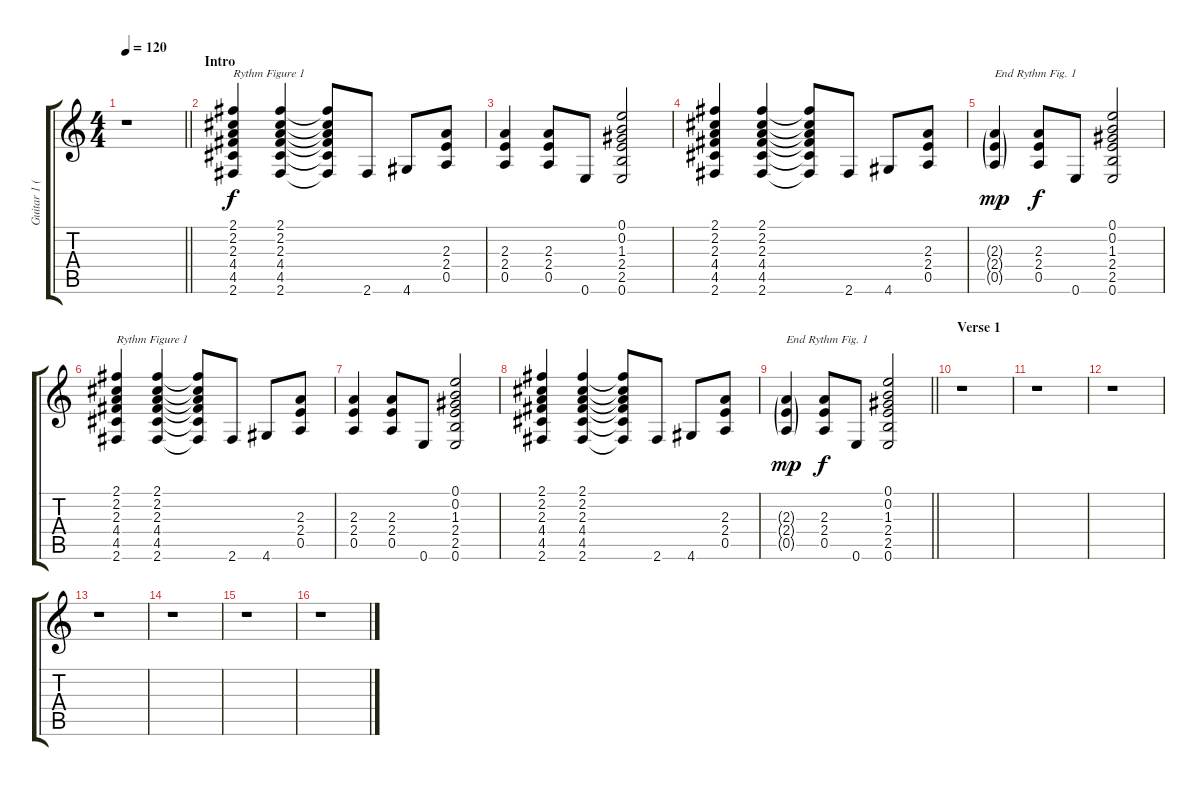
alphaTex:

\track ("Guitar 1 (Rhythm)" "Guitar 1 (") {instrument electricguitarclean}
\staff {score tabs}
\tuning (E4 B3 G3 D3 A2 E2) {hide}
\ts (4 4)
\tempo 120
\clef g2
\barLineRight lightlight
\ks c
r.1{dy f instrument electricguitarclean} |
\section ("" "Intro")
(2.1 2.2 2.3 4.4 4.5 2.6).4{txt "Rythm Figure 1"} (2.1 2.2 2.3 4.4 4.5 2.6).4 (2.1{t} 2.2{t} 2.3{t} 4.4{t} 4.5{t} 2.6{t}).8 2.6.8 4.6.8 (2.3 2.4 0.5).8 |
(2.3 2.4 0.5).4 (2.3 2.4 0.5).8 0.6.8 (0.1 0.2 1.3 2.4 2.5 0.6).2 |
(2.1 2.2 2.3 4.4 4.5 2.6).4 (2.1 2.2 2.3 4.4 4.5 2.6).4 (2.1{t} 2.2{t} 2.3{t} 4.4{t} 4.5{t} 2.6{t}).8 2.6.8 4.6.8 (2.3 2.4 0.5).8 |
(2.3{g} 2.4{g} 0.5{g}).4{txt "End Rythm Fig. 1" dy mp} (2.3 2.4 0.5).8{dy f} 0.6.8 (0.1 0.2 1.3 2.4 2.5 0.6).2 |
(2.1 2.2 2.3 4.4 4.5 2.6).4{txt "Rythm Figure 1"} (2.1 2.2 2.3 4.4 4.5 2.6).4 (2.1{t} 2.2{t} 2.3{t} 4.4{t} 4.5{t} 2.6{t}).8 2.6.8 4.6.8 (2.3 2.4 0.5).8 |
(2.3 2.4 0.5).4 (2.3 2.4 0.5).8 0.6.8 (0.1 0.2 1.3 2.4 2.5 0.6).2 |
(2.1 2.2 2.3 4.4 4.5 2.6).4 (2.1 2.2 2.3 4.4 4.5 2.6).4 (2.1{t} 2.2{t} 2.3{t} 4.4{t} 4.5{t} 2.6{t}).8 2.6.8 4.6.8 (2.3 2.4 0.5).8 |
\barLineRight lightlight
(2.3{g} 2.4{g} 0.5{g}).4{txt "End Rythm Fig. 1" dy mp} (2.3 2.4 0.5).8{dy f} 0.6.8 (0.1 0.2 1.3 2.4 2.5 0.6).2 |
\section ("" "Verse 1")
r.1 |
r.1 |
r.1 |
r.1 |
r.1 |
r.1 |
r.1
